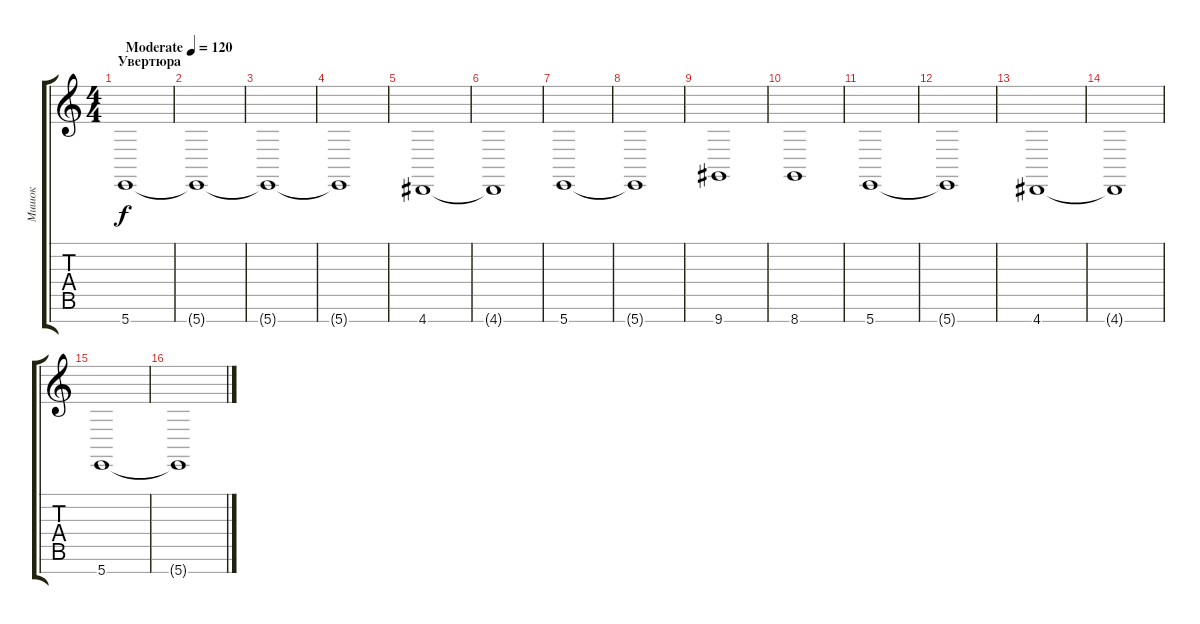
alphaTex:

\track ("Мишок" "Мишок") {instrument pad2warm}
\staff {score tabs}
\tuning (E4 B3 G3 D3 A2 E2 B1) {hide}
\ts (4 4)
\section ("" "Увертюра")
\tempo (120 "Moderate")
\clef g2
\ks c
5.7.1{dy f instrument pad2warm} |
5.7{t}.1 |
5.7{t}.1 |
5.7{t}.1 |
4.7.1 |
4.7{t}.1 |
5.7.1 |
5.7{t}.1 |
9.7.1 |
8.7.1 |
5.7.1 |
5.7{t}.1 |
4.7.1 |
4.7{t}.1 |
5.7.1 |
5.7{t}.1
